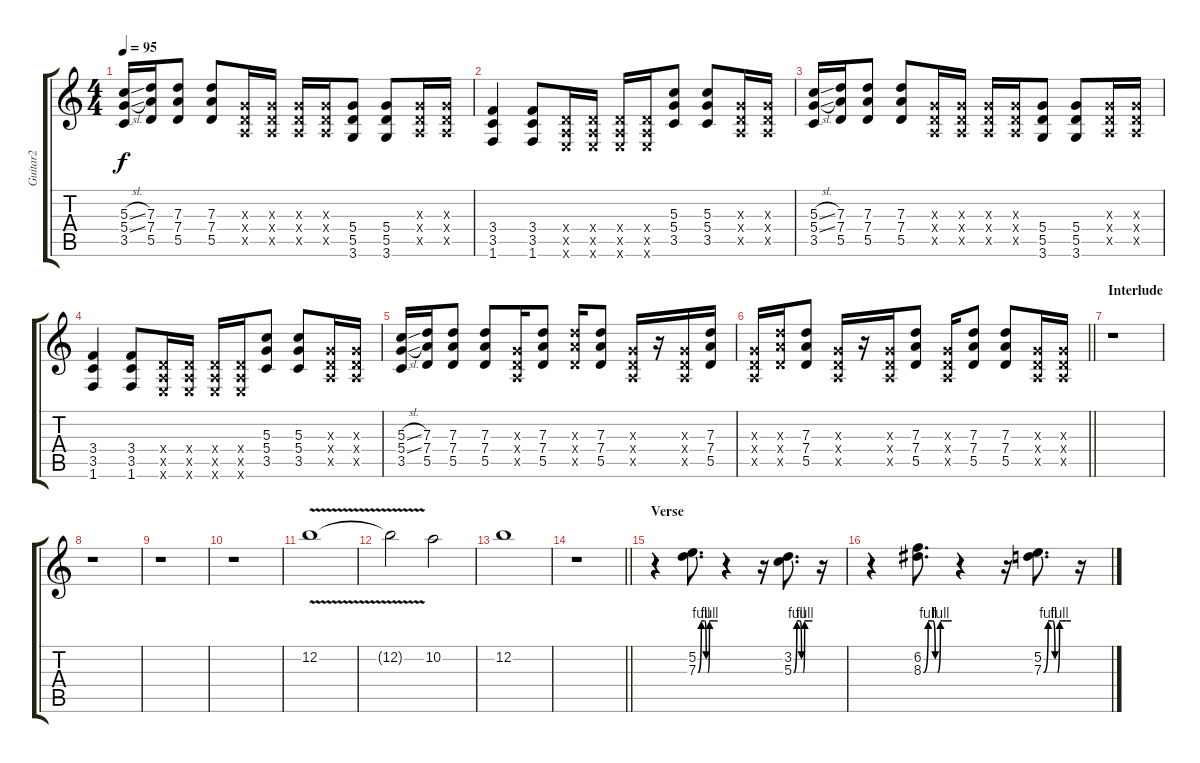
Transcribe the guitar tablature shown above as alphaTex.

\track ("Guitar2" "Guitar2") {instrument distortionguitar}
\staff {score tabs}
\tuning (E4 B3 G3 D3 A2 E2) {hide}
\ts (4 4)
\tempo 95
\clef g2
\ks c
(5.3{sl} 5.4{sl} 3.5).16{dy f} (7.3 7.4 5.5).16 (7.3 7.4 5.5).8 (7.3 7.4 5.5).8 (0.3{x} 0.4{x} 0.5{x}).16 (0.3{x} 0.4{x} 0.5{x}).16 (0.3{x} 0.4{x} 0.5{x}).16 (0.3{x} 0.4{x} 0.5{x}).16 (5.4 5.5 3.6).8 (5.4 5.5 3.6).8 (0.3{x} 0.4{x} 0.5{x}).16 (0.3{x} 0.4{x} 0.5{x}).16 |
(3.4 3.5 1.6).4 (3.4 3.5 1.6).8 (0.4{x} 0.5{x} 0.6{x}).16 (0.4{x} 0.5{x} 0.6{x}).16 (0.4{x} 0.5{x} 0.6{x}).16 (0.4{x} 0.5{x} 0.6{x}).16 (5.3 5.4 3.5).8 (5.3 5.4 3.5).8 (0.3{x} 0.4{x} 0.5{x}).16 (0.3{x} 0.4{x} 0.5{x}).16 |
(5.3{sl} 5.4{sl} 3.5).16 (7.3 7.4 5.5).16 (7.3 7.4 5.5).8 (7.3 7.4 5.5).8 (0.3{x} 0.4{x} 0.5{x}).16 (0.3{x} 0.4{x} 0.5{x}).16 (0.3{x} 0.4{x} 0.5{x}).16 (0.3{x} 0.4{x} 0.5{x}).16 (5.4 5.5 3.6).8 (5.4 5.5 3.6).8 (0.3{x} 0.4{x} 0.5{x}).16 (0.3{x} 0.4{x} 0.5{x}).16 |
(3.4 3.5 1.6).4 (3.4 3.5 1.6).8 (0.4{x} 0.5{x} 0.6{x}).16 (0.4{x} 0.5{x} 0.6{x}).16 (0.4{x} 0.5{x} 0.6{x}).16 (0.4{x} 0.5{x} 0.6{x}).16 (5.3 5.4 3.5).8 (5.3 5.4 3.5).8 (0.3{x} 0.4{x} 0.5{x}).16 (0.3{x} 0.4{x} 0.5{x}).16 |
(5.3{sl} 5.4{sl} 3.5).16 (7.3 7.4 5.5).16 (7.3 7.4 5.5).8 (7.3 7.4 5.5).8 (0.3{x} 0.4{x} 0.5{x}).16 (7.3 7.4 5.5).8 (7.3{x} 7.4{x} 5.5{x}).16 (7.3 7.4 5.5).8 (0.3{x} 0.4{x} 0.5{x}).16 r.16 (0.3{x} 0.4{x} 0.5{x}).16 (7.3 7.4 5.5).16 |
\barLineRight lightlight
(0.3{x} 0.4{x} 0.5{x}).16 (7.3{x} 7.4{x} 5.5{x}).16 (7.3 7.4 5.5).8 (0.3{x} 0.4{x} 0.5{x}).16 r.16 (0.3{x} 0.4{x} 0.5{x}).16 (7.3 7.4 5.5).8 (0.3{x} 0.4{x} 0.5{x}).16 (7.3 7.4 5.5).8 (7.3 7.4 5.5).8 (0.3{x} 0.4{x} 0.5{x}).16 (0.3{x} 0.4{x} 0.5{x}).16 |
\section ("" "Interlude")
r.1 |
r.1 |
r.1 |
r.1 |
12.2{v}.1{instrument electricguitarjazz} |
12.2{t}.2 10.2.2 |
12.2.1 |
\barLineRight lightlight
r.1 |
\section ("" "Verse")
r.4 (5.2 7.3{be (custom 0 0 10 4 20 4 25 0 30 0 35 4 50 4 60 4)}).8{d} r.4 r.16 (3.2 5.3{be (custom 0 0 10 4 20 4 25 0 30 0 35 4 50 4 60 4)}).8{d} r.16 |
r.4 (6.2 8.3{be (custom 0 0 10 4 20 4 25 0 30 0 36 4 40 4 50 4 60 4)}).8{d} r.4 r.16 (5.2 7.3{be (custom 0 0 10 4 20 4 25 0 30 0 35 4 40 4 50 4 60 4)}).8{d} r.16
